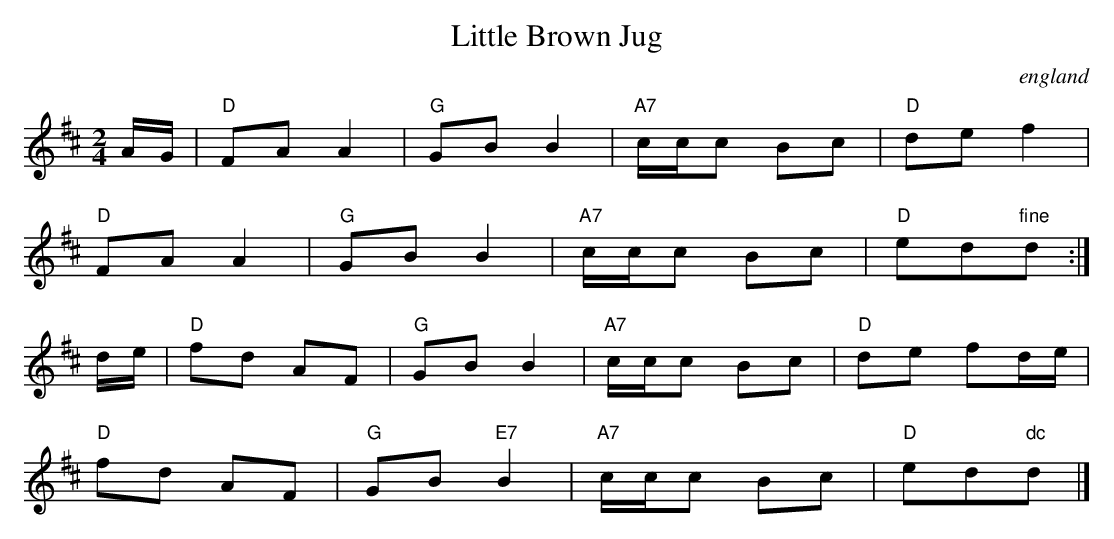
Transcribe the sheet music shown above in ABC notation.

X:1
T:Little Brown Jug
O:england
M:2/4
L:1/8
K:D
A/2G/2|"D"FA A2|"G"GB B2|"A7"c/2c/2c Bc|"D"de f2|
"D"FA A2|"G"GB B2|"A7"c/2c/2c Bc|"D"ed"fine"d:|
d/2e/2|"D"fd AF|"G"GB B2|"A7"c/2c/2c Bc|"D"de fd/2e/2|
"D"fd AF|"G"GB "E7"B2|"A7"c/2c/2c Bc|"D"ed"dc"d|]
